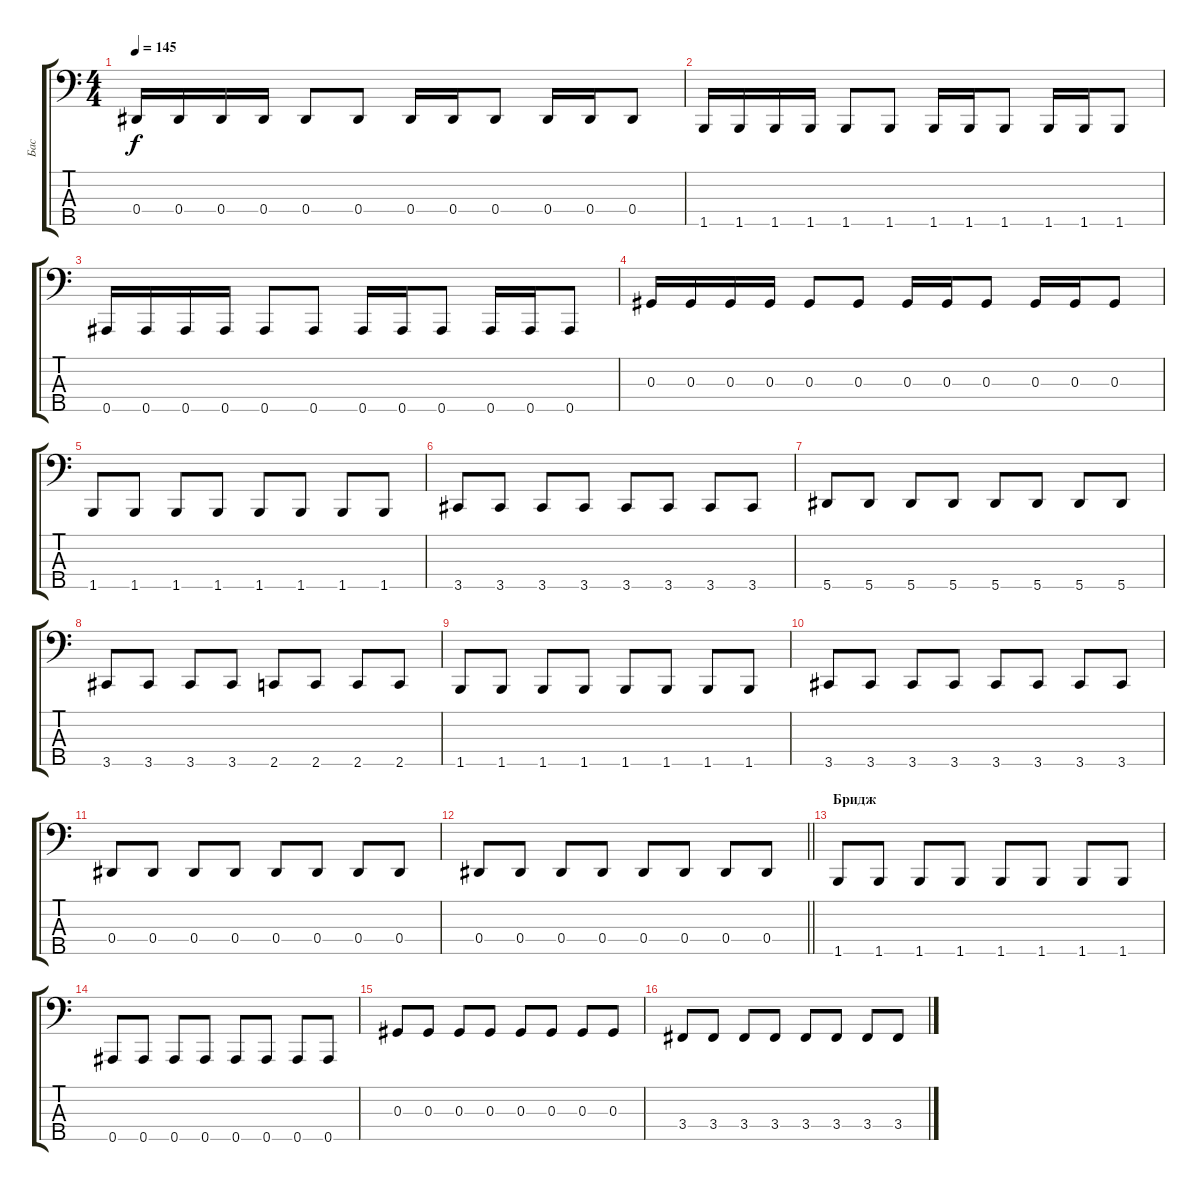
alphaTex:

\track ("Бас" "Бас") {instrument electricbasspick}
\staff {score tabs}
\tuning (Gb2 Db2 Ab1 Eb1 Bb0) {hide}
\ts (4 4)
\tempo 145
\clef f4
\ks c
0.4.16{dy f} 0.4.16 0.4.16 0.4.16 0.4.8 0.4.8 0.4.16 0.4.16 0.4.8 0.4.16 0.4.16 0.4.8 |
1.5.16 1.5.16 1.5.16 1.5.16 1.5.8 1.5.8 1.5.16 1.5.16 1.5.8 1.5.16 1.5.16 1.5.8 |
0.5.16 0.5.16 0.5.16 0.5.16 0.5.8 0.5.8 0.5.16 0.5.16 0.5.8 0.5.16 0.5.16 0.5.8 |
0.3.16 0.3.16 0.3.16 0.3.16 0.3.8 0.3.8 0.3.16 0.3.16 0.3.8 0.3.16 0.3.16 0.3.8 |
1.5.8 1.5.8 1.5.8 1.5.8 1.5.8 1.5.8 1.5.8 1.5.8 |
3.5.8 3.5.8 3.5.8 3.5.8 3.5.8 3.5.8 3.5.8 3.5.8 |
5.5.8 5.5.8 5.5.8 5.5.8 5.5.8 5.5.8 5.5.8 5.5.8 |
3.5.8 3.5.8 3.5.8 3.5.8 2.5.8 2.5.8 2.5.8 2.5.8 |
1.5.8 1.5.8 1.5.8 1.5.8 1.5.8 1.5.8 1.5.8 1.5.8 |
3.5.8 3.5.8 3.5.8 3.5.8 3.5.8 3.5.8 3.5.8 3.5.8 |
0.4.8 0.4.8 0.4.8 0.4.8 0.4.8 0.4.8 0.4.8 0.4.8 |
\barLineRight lightlight
0.4.8 0.4.8 0.4.8 0.4.8 0.4.8 0.4.8 0.4.8 0.4.8 |
\section ("" "Бридж")
1.5.8 1.5.8 1.5.8 1.5.8 1.5.8 1.5.8 1.5.8 1.5.8 |
0.5.8 0.5.8 0.5.8 0.5.8 0.5.8 0.5.8 0.5.8 0.5.8 |
0.3.8 0.3.8 0.3.8 0.3.8 0.3.8 0.3.8 0.3.8 0.3.8 |
3.4.8 3.4.8 3.4.8 3.4.8 3.4.8 3.4.8 3.4.8 3.4.8
